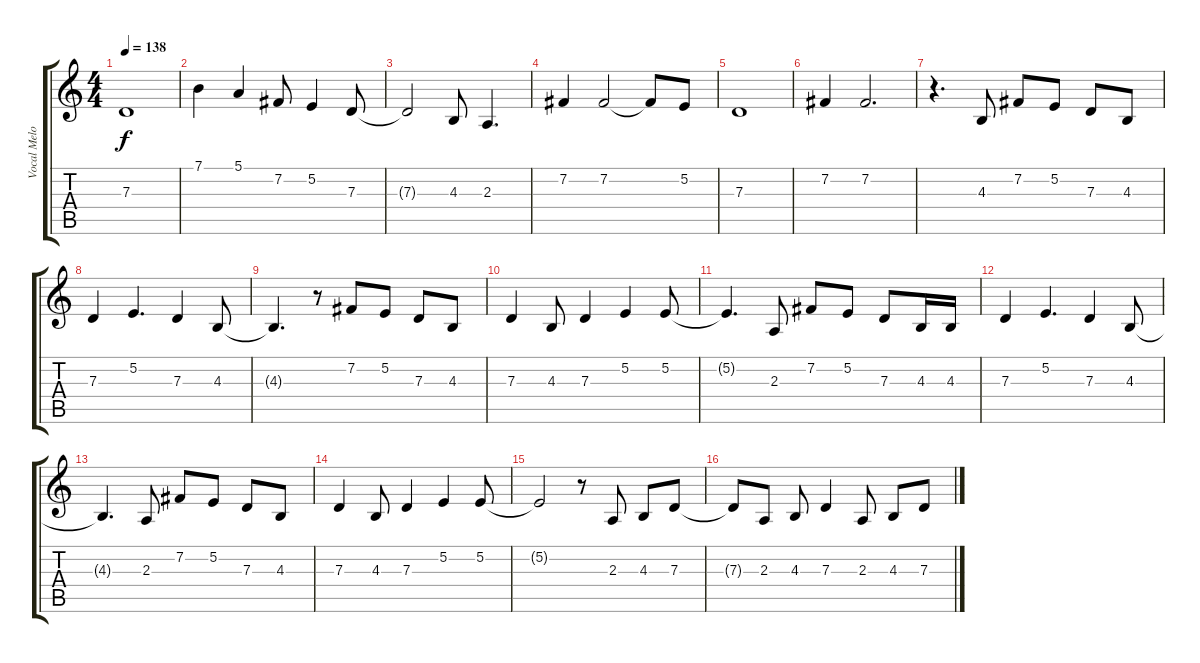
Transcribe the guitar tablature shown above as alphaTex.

\track ("Vocal Melody" "Vocal Melo") {instrument altosax}
\staff {score tabs}
\tuning (E4 B3 G3 D3 A2 E2) {hide}
\ts (4 4)
\tempo 138
\clef g2
\ks c
7.3.1{dy f} |
7.1.4 5.1.4 7.2.8 5.2.4 7.3.8 |
7.3{t}.2 4.3.8 2.3.4{d} |
7.2.4 7.2.2 7.2{t}.8 5.2.8 |
7.3.1 |
7.2.4 7.2.2{d} |
r.4{d} 4.3.8 7.2.8 5.2.8 7.3.8 4.3.8 |
7.3.4 5.2.4{d} 7.3.4 4.3.8 |
4.3{t}.4{d} r.8 7.2.8 5.2.8 7.3.8 4.3.8 |
7.3.4 4.3.8 7.3.4 5.2.4 5.2.8 |
5.2{t}.4{d} 2.3.8 7.2.8 5.2.8 7.3.8 4.3.16 4.3.16 |
7.3.4 5.2.4{d} 7.3.4 4.3.8 |
4.3{t}.4{d} 2.3.8 7.2.8 5.2.8 7.3.8 4.3.8 |
7.3.4 4.3.8 7.3.4 5.2.4 5.2.8 |
5.2{t}.2 r.8 2.3.8 4.3.8 7.3.8 |
7.3{t}.8 2.3.8 4.3.8 7.3.4 2.3.8 4.3.8 7.3.8
